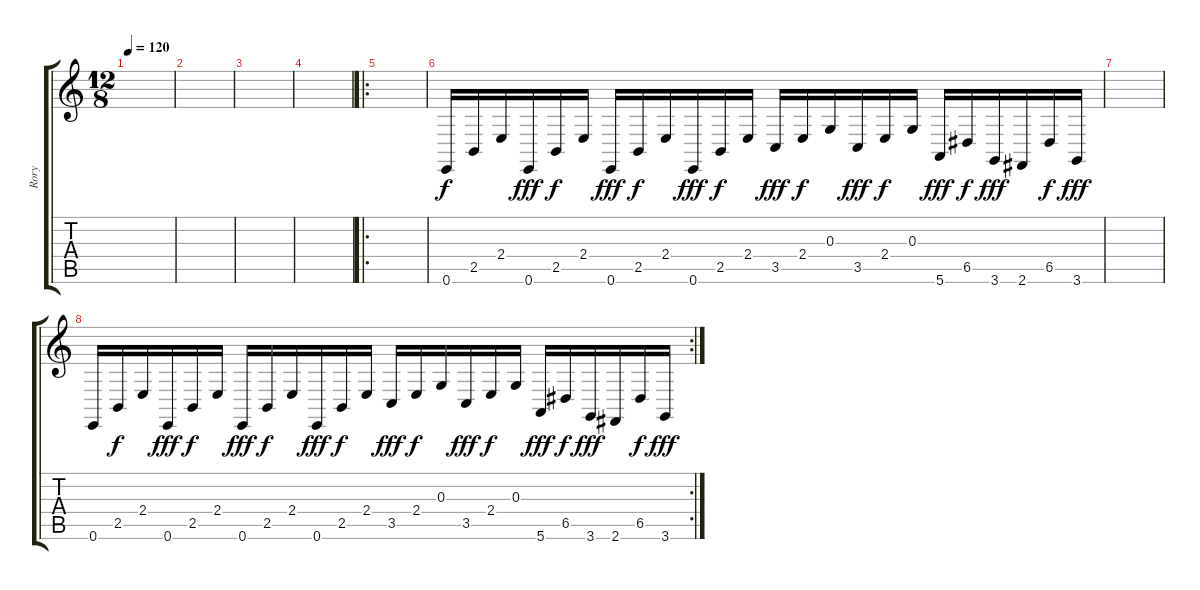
\track ("Rory" "Rory") {instrument churchorgan}
\staff {score tabs}
\tuning (E4 B3 G3 D3 A2 E2) {hide}
\ts (12 8)
\tempo 120
\clef g2
\ks c
|
|
|
|
\ro
|
0.6.16 2.5.16{dy f} 2.4.16 0.6.16{dy fff} 2.5.16{dy f} 2.4.16 0.6.16{dy fff} 2.5.16{dy f} 2.4.16 0.6.16{dy fff} 2.5.16{dy f} 2.4.16 3.5.16{dy fff} 2.4.16{dy f} 0.3.16 3.5.16{dy fff} 2.4.16{dy f} 0.3.16 5.6.16{dy fff} 6.5.16{dy f} 3.6.16{dy fff} 2.6.16 6.5.16{dy f} 3.6.16{dy fff} |
|
\rc 2
0.6.16 2.5.16{dy f} 2.4.16 0.6.16{dy fff} 2.5.16{dy f} 2.4.16 0.6.16{dy fff} 2.5.16{dy f} 2.4.16 0.6.16{dy fff} 2.5.16{dy f} 2.4.16 3.5.16{dy fff} 2.4.16{dy f} 0.3.16 3.5.16{dy fff} 2.4.16{dy f} 0.3.16 5.6.16{dy fff} 6.5.16{dy f} 3.6.16{dy fff} 2.6.16 6.5.16{dy f} 3.6.16{dy fff}
